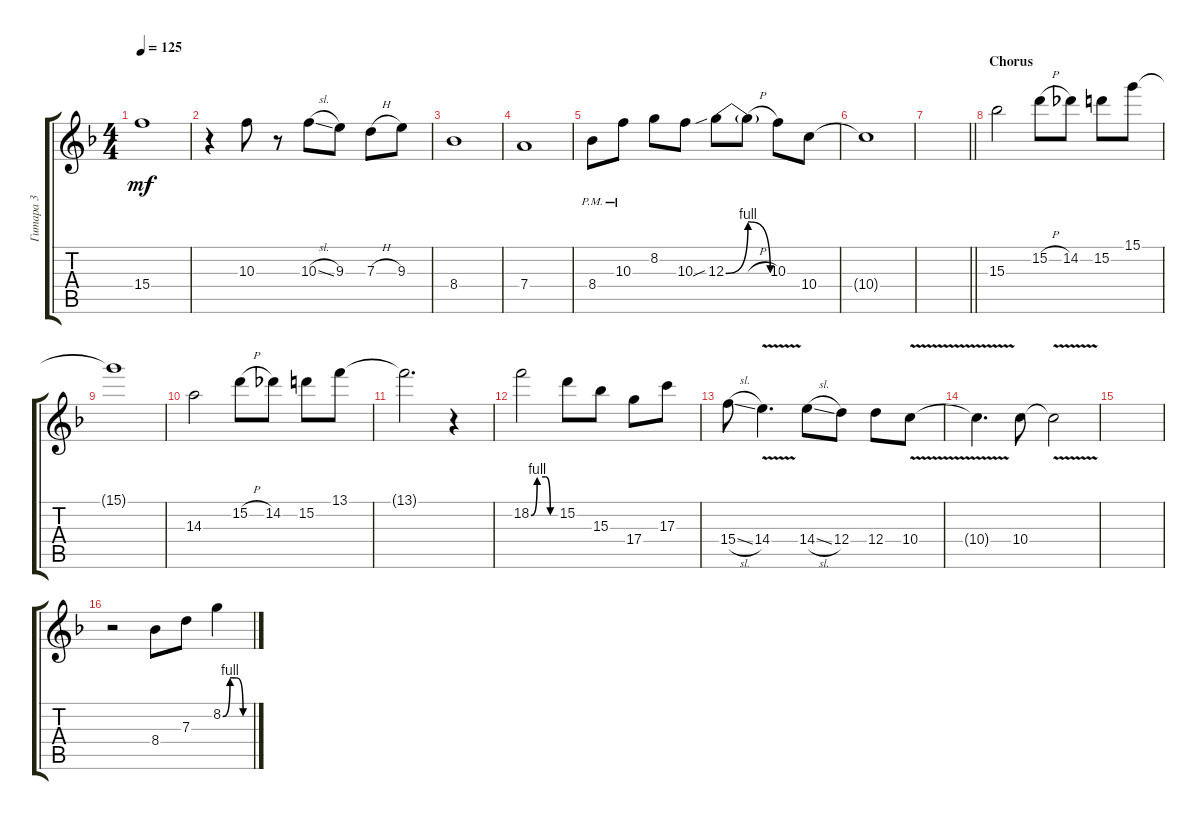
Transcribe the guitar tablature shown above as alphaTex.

\track ("Гитара 3" "Гитара 3") {instrument distortionguitar}
\staff {score tabs}
\tuning (E4 B3 G3 D3 A2 E2) {hide}
\ts (4 4)
\tempo 125
\clef g2
\ks dminor
15.4.1{dy mf} |
r.4 10.3.8 r.8 10.3{sl}.8 9.3.8 7.3{h}.8 9.3.8 |
8.4.1 |
7.4.1 |
8.4{pm}.8 10.3{pm}.8 8.2.8 10.3.8 12.3{be (bendrelease 0 0 20 4 39 4 60 0) sib}.8 12.3{h t}.8 10.3.8 10.4.8 |
10.4{t}.1 |
\barLineRight lightlight
|
\section ("" "Chorus")
15.3.2 15.2{h}.8 14.2.8 15.2.8 15.1.8 |
15.1{t}.1 |
14.3.2 15.2{h}.8 14.2.8 15.2.8 13.1.8 |
13.1{t}.2{d} r.4 |
18.2{be (custom 0 0 15 4 36 4 47 0 60 0)}.2 15.2.8 15.3.8 17.4.8 17.3.8 |
15.4{sl}.8 14.4{v}.4{d} 14.4{sl}.8 12.4.8 12.4.8 10.4{v}.8 |
10.4{t}.4{d} 10.4.8 10.4{v t}.2 |
|
r.2 8.4.8 7.3.8 8.2{be (custom 0 0 16 4 30 4 45 0 60 0)}.4
